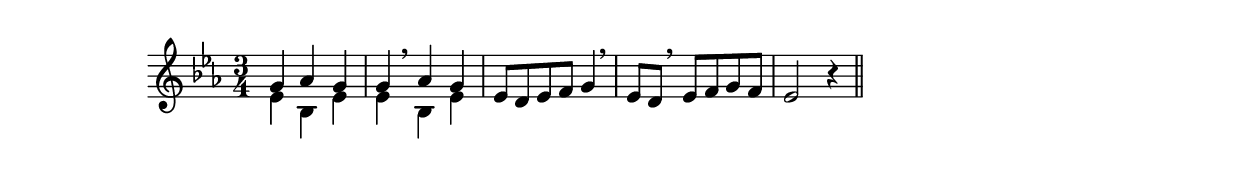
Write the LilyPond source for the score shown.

\version "1.3.42";

\score {
  \notes \relative c' {
    \key es; \time 3/4;
    < \context Voice = two { \stemdown es4 bes es }
      \context Voice = one { \stemup g4 as g }
    > |
    < \context Voice = two { \stemdown es4 \breathe bes es }
      \context Voice = one { \stemup g4 as g }
    > |
    es8 d es f g4 \breathe |
    es8 d \breathe es f g f |
    es2 r4 \bar "||";
  }
}
